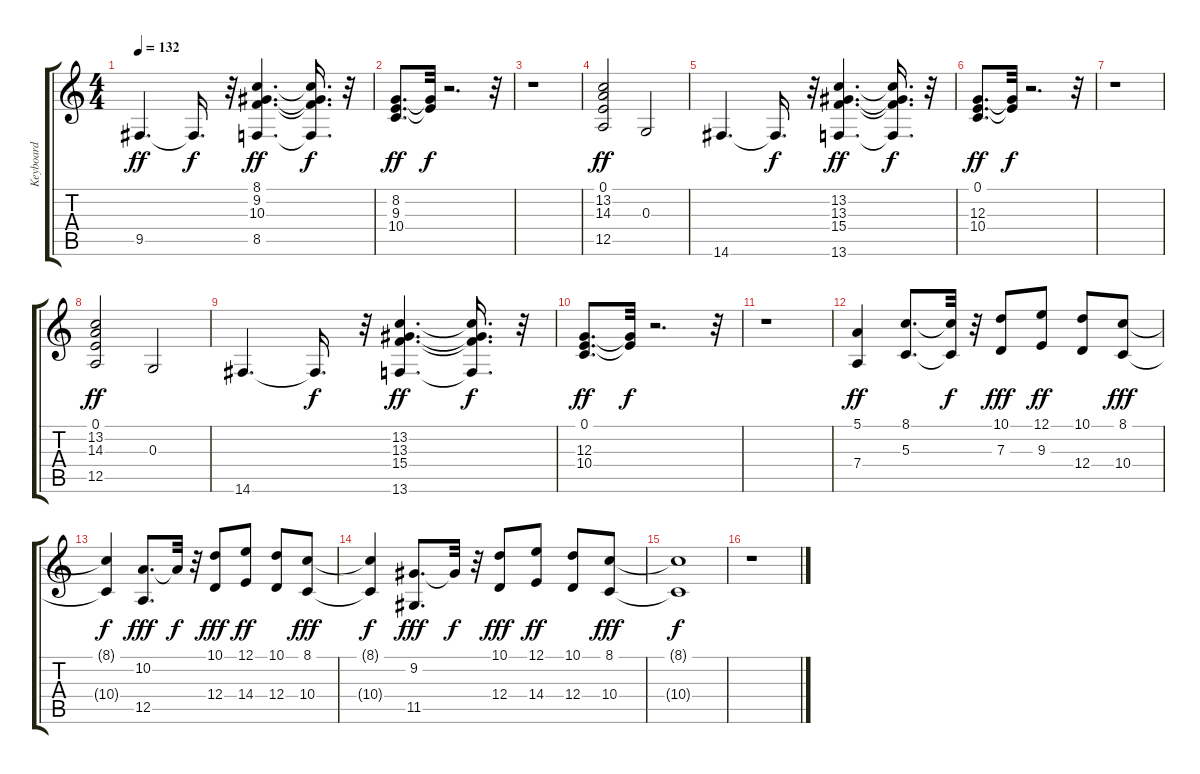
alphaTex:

\track ("Keyboard" "Keyboard") {instrument choiraahs}
\staff {score tabs}
\tuning (E4 B3 G3 D3 A2 E2) {hide}
\ts (4 4)
\tempo 132
\clef g2
\ks c
9.5.4{d dy ff} 9.5{t}.16{d dy f} r.32 (8.1 9.2 10.3 8.5).4{d dy ff} (8.1{t} 9.2{t} 10.3{t} 8.5{t}).16{d dy f} r.32 |
(8.2 9.3 10.4).8{d dy ff} (8.2{t} 9.3{t}).32{dy f} r.2{d} r.32 |
r.1 |
(0.1 13.2 14.3 12.5).2{dy ff} 0.3.2 |
14.6.4{d} 14.6{t}.16{d dy f} r.32 (13.2 13.3 15.4 13.6).4{d dy ff} (13.2{t} 13.3{t} 15.4{t} 13.6{t}).16{d dy f} r.32 |
(0.1 12.3 10.4).8{d dy ff} (0.1{t} 12.3{t}).32{dy f} r.2{d} r.32 |
r.1 |
(0.1 13.2 14.3 12.5).2{dy ff} 0.3.2 |
14.6.4{d} 14.6{t}.16{d dy f} r.32 (13.2 13.3 15.4 13.6).4{d dy ff} (13.2{t} 13.3{t} 15.4{t} 13.6{t}).16{d dy f} r.32 |
(0.1 12.3 10.4).8{d dy ff} (0.1{t} 12.3{t}).32{dy f} r.2{d} r.32 |
r.1 |
(5.1 7.4).4{dy ff} (8.1 5.3).8{d} (8.1{t} 5.3{t}).32{dy f} r.32 (10.1 7.3).8{dy fff} (12.1 9.3).8{dy ff} (10.1 12.4).8 (8.1 10.4).8{dy fff} |
(8.1{t} 10.4{t}).4{dy f} (10.2 12.5).8{d dy fff} 10.2{t}.32{dy f} r.32 (10.1 12.4).8{dy fff} (12.1 14.4).8{dy ff} (10.1 12.4).8 (8.1 10.4).8{dy fff} |
(8.1{t} 10.4{t}).4{dy f} (9.2 11.5).8{d dy fff} 9.2{t}.32{dy f} r.32 (10.1 12.4).8{dy fff} (12.1 14.4).8{dy ff} (10.1 12.4).8 (8.1 10.4).8{dy fff} |
(8.1{t} 10.4{t}).1{dy f} |
r.1
